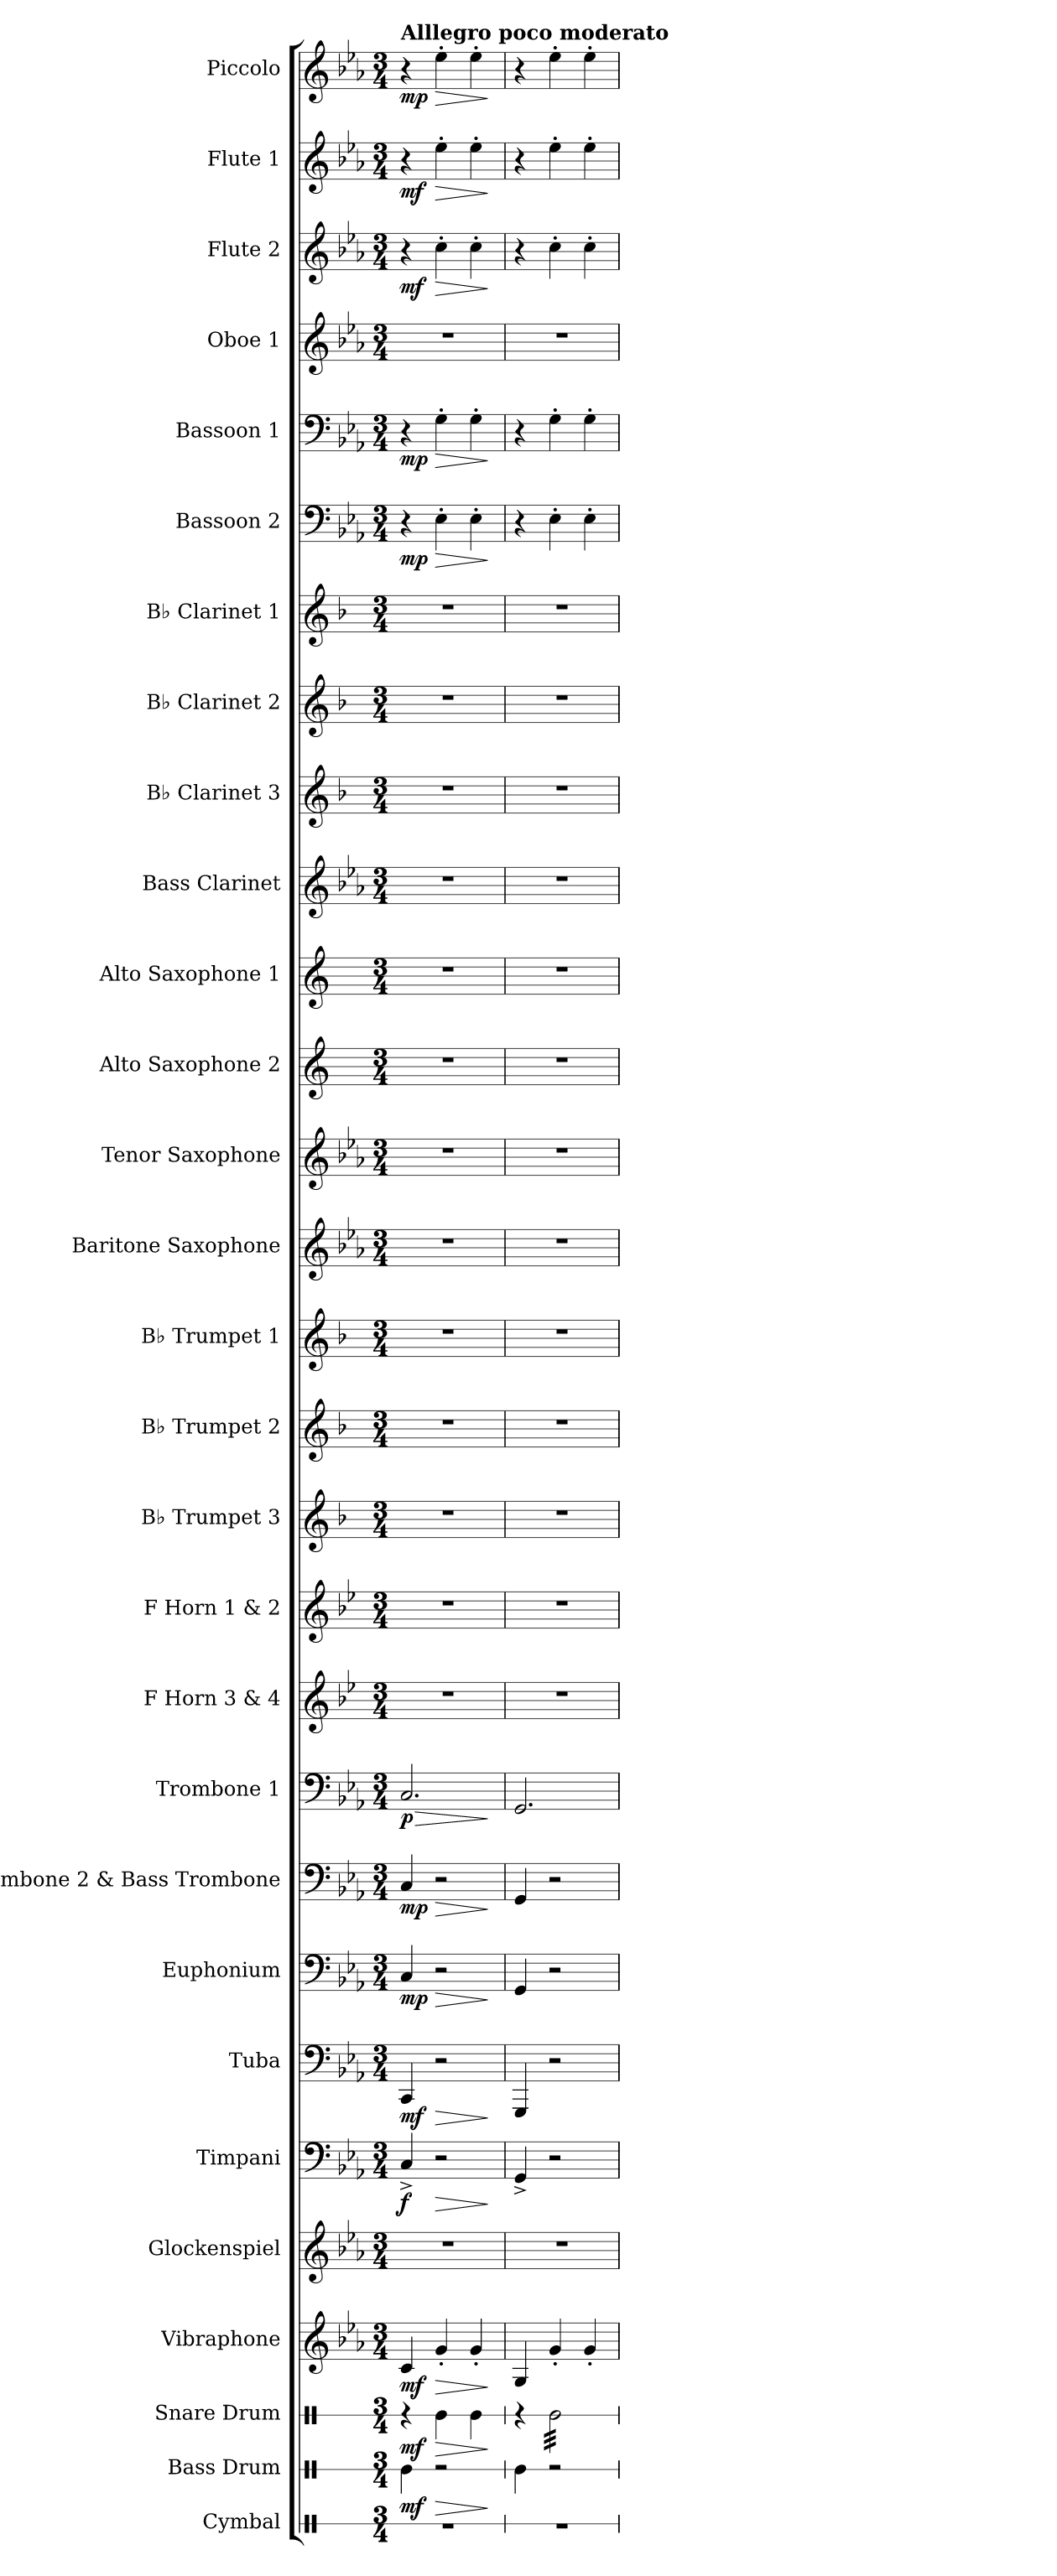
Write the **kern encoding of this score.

**kern	**kern	**dynam	**kern	**dynam	**kern	**dynam	**kern	**kern	**dynam	**kern	**dynam	**kern	**dynam	**kern	**dynam	**kern	**dynam	**kern	**kern	**kern	**kern	**kern	**kern	**kern	**kern	**kern	**kern	**kern	**kern	**kern	**kern	**dynam	**kern	**dynam	**kern	**kern	**dynam	**kern	**dynam	**kern	**dynam
*part29	*part28	*part28	*part27	*part27	*part26	*part26	*part25	*part24	*part24	*part23	*part23	*part22	*part22	*part21	*part21	*part20	*part20	*part19	*part18	*part17	*part16	*part15	*part14	*part13	*part12	*part11	*part10	*part9	*part8	*part7	*part6	*part6	*part5	*part5	*part4	*part3	*part3	*part2	*part2	*part1	*part1
*staff29	*staff28	*staff28	*staff27	*staff27	*staff26	*staff26	*staff25	*staff24	*staff24	*staff23	*staff23	*staff22	*staff22	*staff21	*staff21	*staff20	*staff20	*staff19	*staff18	*staff17	*staff16	*staff15	*staff14	*staff13	*staff12	*staff11	*staff10	*staff9	*staff8	*staff7	*staff6	*staff6	*staff5	*staff5	*staff4	*staff3	*staff3	*staff2	*staff2	*staff1	*staff1
*I"Cymbal	*I"Bass Drum	*	*I"Snare Drum	*	*I"Vibraphone	*	*I"Glockenspiel	*I"Timpani	*	*I"Tuba	*	*I"Euphonium	*	*I"Trombone 2 &amp; Bass Trombone	*	*I"Trombone 1	*	*I"F Horn 3 &amp; 4	*I"F Horn 1 &amp; 2	*I"B♭ Trumpet 3	*I"B♭ Trumpet 2	*I"B♭ Trumpet 1	*I"Baritone Saxophone	*I"Tenor Saxophone	*I"Alto Saxophone 2	*I"Alto Saxophone 1	*I"Bass Clarinet	*I"B♭ Clarinet 3	*I"B♭ Clarinet 2	*I"B♭ Clarinet 1	*I"Bassoon 2	*	*I"Bassoon 1	*	*I"Oboe 1	*I"Flute 2	*	*I"Flute 1	*	*I"Piccolo	*
*I'Cym.	*I'B. Dr.	*	*I'Sn. Dr.	*	*I'Vib.	*	*I'Glk.	*I'Timp.	*	*I'Tba.	*	*I'Euph.	*	*I'Tbn. 2 B. Tbn.	*	*I'Tbn. 1	*	*I'F Hn. 3 4	*I'F Hn. 1 2	*I'B♭ Tpt. 3	*I'B♭ Tpt. 2	*I'B♭ Tpt. 1	*I'Bar. Sax.	*I'T. Sax.	*I'A. Sax. 2	*I'A. Sax. 1	*I'B. Cl.	*I'B♭ Cl. 3	*I'B♭ Cl. 2	*I'B♭ Cl. 1	*I'Bsn. 2	*	*I'Bsn. 1	*	*I'Ob. 1	*I'Fl. 2	*	*I'Fl. 1	*	*I'Picc.	*
*stria1	*stria1	*	*stria1	*	*	*	*	*	*	*	*	*	*	*	*	*	*	*	*	*	*	*	*	*	*	*	*	*	*	*	*	*	*	*	*	*	*	*	*	*	*
*clefX	*clefX	*	*clefX	*	*clefG2	*	*clefG2	*clefF4	*	*clefF4	*	*clefF4	*	*clefF4	*	*clefF4	*	*clefG2	*clefG2	*clefG2	*clefG2	*clefG2	*clefG2	*clefG2	*clefG2	*clefG2	*clefG2	*clefG2	*clefG2	*clefG2	*clefF4	*	*clefF4	*	*clefG2	*clefG2	*	*clefG2	*	*clefG2	*
*	*	*	*	*	*	*	*ITrd-14c-24	*	*	*	*	*	*	*	*	*	*	*ITrd4c7	*ITrd4c7	*ITrd1c2	*ITrd1c2	*ITrd1c2	*ITrd12c21	*ITrd8c14	*ITrd5c9	*ITrd5c9	*ITrd8c14	*ITrd1c2	*ITrd1c2	*ITrd1c2	*	*	*	*	*	*	*	*	*	*ITrd-7c-12	*
*k[]	*k[]	*	*k[]	*	*k[b-e-a-]	*	*k[b-e-a-]	*k[b-e-a-]	*	*k[b-e-a-]	*	*k[b-e-a-]	*	*k[b-e-a-]	*	*k[b-e-a-]	*	*k[b-e-a-]	*k[b-e-a-]	*k[b-e-a-]	*k[b-e-a-]	*k[b-e-a-]	*k[b-e-a-]	*k[b-e-a-]	*k[b-e-a-]	*k[b-e-a-]	*k[b-e-a-]	*k[b-e-a-]	*k[b-e-a-]	*k[b-e-a-]	*k[b-e-a-]	*	*k[b-e-a-]	*	*k[b-e-a-]	*k[b-e-a-]	*	*k[b-e-a-]	*	*k[b-e-a-]	*
*M3/4	*M3/4	*	*M3/4	*	*M3/4	*	*M3/4	*M3/4	*	*M3/4	*	*M3/4	*	*M3/4	*	*M3/4	*	*M3/4	*M3/4	*M3/4	*M3/4	*M3/4	*M3/4	*M3/4	*M3/4	*M3/4	*M3/4	*M3/4	*M3/4	*M3/4	*M3/4	*	*M3/4	*	*M3/4	*M3/4	*	*M3/4	*	*M3/4	*
*MM178	*MM178	*	*MM178	*	*MM178	*	*MM178	*MM178	*	*MM178	*	*MM178	*	*MM178	*	*MM178	*	*MM178	*MM178	*MM178	*MM178	*MM178	*MM178	*MM178	*MM178	*MM178	*MM178	*MM178	*MM178	*MM178	*MM178	*	*MM178	*	*MM178	*MM178	*	*MM178	*	*MM178	*
=1	=1	=1	=1	=1	=1	=1	=1	=1	=1	=1	=1	=1	=1	=1	=1	=1	=1	=1	=1	=1	=1	=1	=1	=1	=1	=1	=1	=1	=1	=1	=1	=1	=1	=1	=1	=1	=1	=1	=1	=1	=1
!	!	!	!	!	!	!	!	!	!	!	!	!	!	!	!	!	!	!	!	!	!	!	!	!	!	!	!	!	!	!	!	!	!	!	!	!	!	!	!	!LO:TX:a:B:t=Alllegro poco moderato	!
!	!	!LO:DY:b	!	!LO:DY:b	!	!LO:DY:b	!	!	!LO:DY:b	!	!LO:DY:b	!	!LO:DY:b	!	!LO:DY:b	!	!LO:HP:b	!	!	!	!	!	!	!	!	!	!	!	!	!	!	!	!	!	!	!	!	!	!	!	!
!	!	!	!	!	!	!	!	!	!	!	!	!	!	!	!	!	!LO:DY:n=1:b	!	!	!	!	!	!	!	!	!	!	!	!	!	!	!LO:DY:b	!	!LO:DY:b	!	!	!LO:DY:b	!	!LO:DY:b	!	!LO:DY:b
2.r	4Re\	mf	4r	mf	4c/	mf	2.r	4C^/	f	4CC/	mf	4C/	mp	4C/	mp	2.C/	> p	2.r	2.r	2.r	2.r	2.r	2.r	2.r	2.r	2.r	2.r	2.r	2.r	2.r	4r	mp	4r	mp	2.r	4r	mf	4r	mf	4r	mp
!	!	!LO:HP:b	!	!LO:HP:b	!	!LO:HP:b	!	!	!LO:HP:b	!	!LO:HP:b	!	!LO:HP:b	!	!LO:HP:b	!	!	!	!	!	!	!	!	!	!	!	!	!	!	!	!	!LO:HP:b	!	!LO:HP:b	!	!	!LO:HP:b	!	!LO:HP:b	!	!LO:HP:b
.	2r	>	4Re\	>	4g'/	>	.	2r	>	2r	>	2r	>	2r	>	.	.	.	.	.	.	.	.	.	.	.	.	.	.	.	4E-'\	>	4G'\	>	.	4cc'\	>	4ee-'\	>	4eee-'\	>
.	.	.	4Re\	.	4g'/	.	.	.	.	.	.	.	.	.	.	.	.	.	.	.	.	.	.	.	.	.	.	.	.	.	4E-'\	.	4G'\	.	.	4cc'\	.	4ee-'\	.	4eee-'\	.
.	.	]	.	]	.	]	.	.	]	.	]	.	]	.	]	.	]	.	.	.	.	.	.	.	.	.	.	.	.	.	.	]	.	]	.	.	]	.	]	.	]
=2	=2	=2	=2	=2	=2	=2	=2	=2	=2	=2	=2	=2	=2	=2	=2	=2	=2	=2	=2	=2	=2	=2	=2	=2	=2	=2	=2	=2	=2	=2	=2	=2	=2	=2	=2	=2	=2	=2	=2	=2	=2
2.r	4Re\	.	4r	.	4G/	.	2.r	4GG^/	.	4GGG/	.	4GG/	.	4GG/	.	2.GG/	.	2.r	2.r	2.r	2.r	2.r	2.r	2.r	2.r	2.r	2.r	2.r	2.r	2.r	4r	.	4r	.	2.r	4r	.	4r	.	4r	.
*	*	*	*tremolo	*	*	*	*	*	*	*	*	*	*	*	*	*	*	*	*	*	*	*	*	*	*	*	*	*	*	*	*	*	*	*	*	*	*	*	*	*	*
.	2r	.	32Re\LLL	.	4g'/	.	.	2r	.	2r	.	2r	.	2r	.	.	.	.	.	.	.	.	.	.	.	.	.	.	.	.	4E-'\	.	4G'\	.	.	4cc'\	.	4ee-'\	.	4eee-'\	.
.	.	.	32Re\	.	.	.	.	.	.	.	.	.	.	.	.	.	.	.	.	.	.	.	.	.	.	.	.	.	.	.	.	.	.	.	.	.	.	.	.	.	.
.	.	.	32Re\	.	.	.	.	.	.	.	.	.	.	.	.	.	.	.	.	.	.	.	.	.	.	.	.	.	.	.	.	.	.	.	.	.	.	.	.	.	.
.	.	.	32Re\	.	.	.	.	.	.	.	.	.	.	.	.	.	.	.	.	.	.	.	.	.	.	.	.	.	.	.	.	.	.	.	.	.	.	.	.	.	.
.	.	.	32Re\	.	.	.	.	.	.	.	.	.	.	.	.	.	.	.	.	.	.	.	.	.	.	.	.	.	.	.	.	.	.	.	.	.	.	.	.	.	.
.	.	.	32Re\	.	.	.	.	.	.	.	.	.	.	.	.	.	.	.	.	.	.	.	.	.	.	.	.	.	.	.	.	.	.	.	.	.	.	.	.	.	.
.	.	.	32Re\	.	.	.	.	.	.	.	.	.	.	.	.	.	.	.	.	.	.	.	.	.	.	.	.	.	.	.	.	.	.	.	.	.	.	.	.	.	.
.	.	.	32Re\	.	.	.	.	.	.	.	.	.	.	.	.	.	.	.	.	.	.	.	.	.	.	.	.	.	.	.	.	.	.	.	.	.	.	.	.	.	.
.	.	.	32Re\	.	4g'/	.	.	.	.	.	.	.	.	.	.	.	.	.	.	.	.	.	.	.	.	.	.	.	.	.	4E-'\	.	4G'\	.	.	4cc'\	.	4ee-'\	.	4eee-'\	.
.	.	.	32Re\	.	.	.	.	.	.	.	.	.	.	.	.	.	.	.	.	.	.	.	.	.	.	.	.	.	.	.	.	.	.	.	.	.	.	.	.	.	.
.	.	.	32Re\	.	.	.	.	.	.	.	.	.	.	.	.	.	.	.	.	.	.	.	.	.	.	.	.	.	.	.	.	.	.	.	.	.	.	.	.	.	.
.	.	.	32Re\	.	.	.	.	.	.	.	.	.	.	.	.	.	.	.	.	.	.	.	.	.	.	.	.	.	.	.	.	.	.	.	.	.	.	.	.	.	.
.	.	.	32Re\	.	.	.	.	.	.	.	.	.	.	.	.	.	.	.	.	.	.	.	.	.	.	.	.	.	.	.	.	.	.	.	.	.	.	.	.	.	.
.	.	.	32Re\	.	.	.	.	.	.	.	.	.	.	.	.	.	.	.	.	.	.	.	.	.	.	.	.	.	.	.	.	.	.	.	.	.	.	.	.	.	.
.	.	.	32Re\	.	.	.	.	.	.	.	.	.	.	.	.	.	.	.	.	.	.	.	.	.	.	.	.	.	.	.	.	.	.	.	.	.	.	.	.	.	.
.	.	.	32Re\JJJ	.	.	.	.	.	.	.	.	.	.	.	.	.	.	.	.	.	.	.	.	.	.	.	.	.	.	.	.	.	.	.	.	.	.	.	.	.	.
*	*	*	*Xtremolo	*	*	*	*	*	*	*	*	*	*	*	*	*	*	*	*	*	*	*	*	*	*	*	*	*	*	*	*	*	*	*	*	*	*	*	*	*	*
=	=	=	=	=	=	=	=	=	=	=	=	=	=	=	=	=	=	=	=	=	=	=	=	=	=	=	=	=	=	=	=	=	=	=	=	=	=	=	=	=	=
*-	*-	*-	*-	*-	*-	*-	*-	*-	*-	*-	*-	*-	*-	*-	*-	*-	*-	*-	*-	*-	*-	*-	*-	*-	*-	*-	*-	*-	*-	*-	*-	*-	*-	*-	*-	*-	*-	*-	*-	*-	*-
